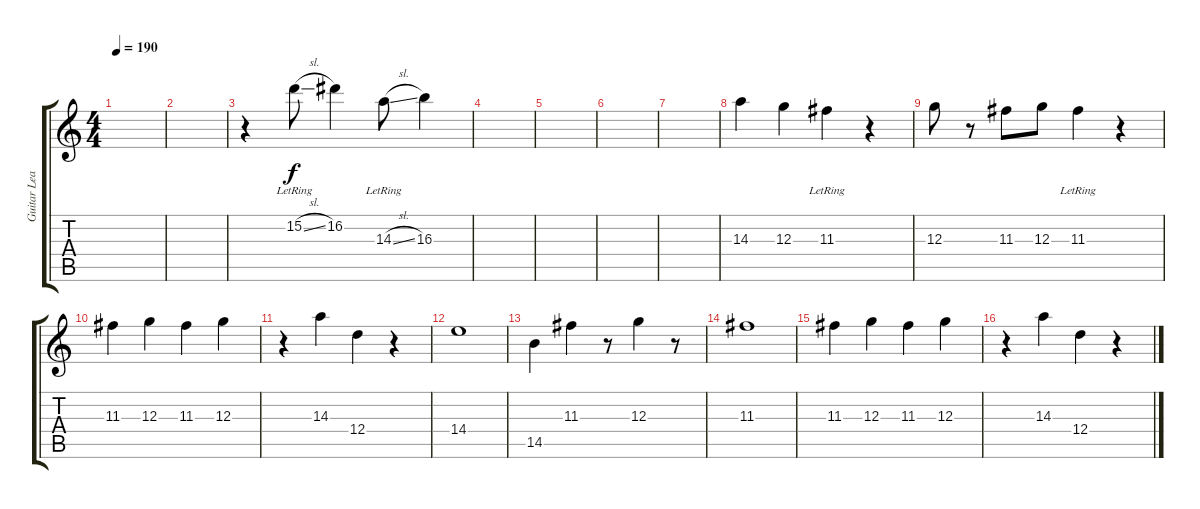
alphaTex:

\track ("Guitar Lead" "Guitar Lea") {instrument overdrivenguitar}
\staff {score tabs}
\tuning (E4 B3 G3 D3 A2 E2) {hide}
\ts (4 4)
\tempo 190
\clef g2
\ks c
|
|
r.4 15.2{sl lr}.8 16.2.4 14.3{sl lr}.8 16.3.4 |
|
|
|
|
14.3.4 12.3.4 11.3{lr}.4 r.4 |
12.3.8 r.8 11.3.8 12.3.8 11.3{lr}.4 r.4 |
11.3.4 12.3.4 11.3.4 12.3.4 |
r.4 14.3.4 12.4.4 r.4 |
14.4.1 |
14.5.4 11.3.4 r.8 12.3.4 r.8 |
11.3.1 |
11.3.4 12.3.4 11.3.4 12.3.4 |
r.4 14.3.4 12.4.4 r.4
